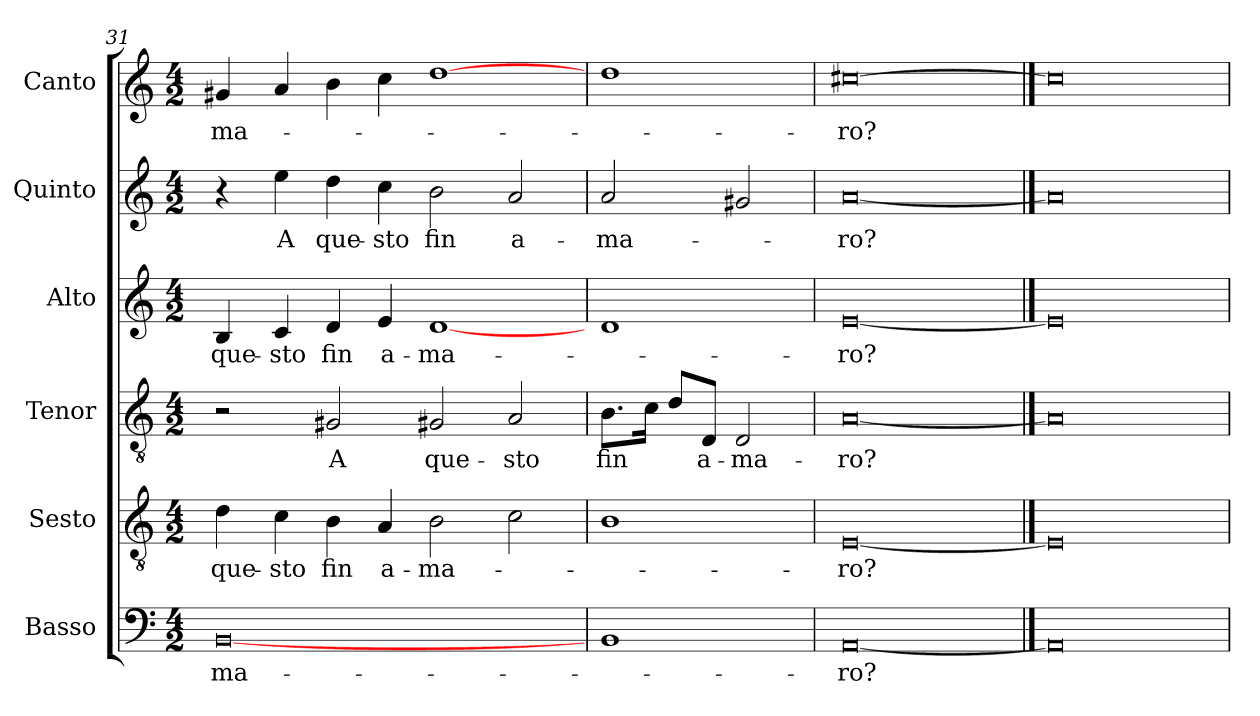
**kern	**text	**kern	**text	**kern	**text	**kern	**text	**kern	**text	**kern	**text
*part6	*part6	*part5	*part5	*part4	*part4	*part3	*part3	*part2	*part2	*part1	*part1
*staff6	*staff6	*staff5	*staff5	*staff4	*staff4	*staff3	*staff3	*staff2	*staff2	*staff1	*staff1
*I"Basso	*	*I"Sesto	*	*I"Tenor	*	*I"Alto	*	*I"Quinto	*	*I"Canto	*
*I'B	*	*I'S	*	*I'T	*	*I'A	*	*I'Q	*	*I'C	*
*clefF4	*	*clefGv2	*	*clefGv2	*	*clefG2	*	*clefG2	*	*clefG2	*
*k[]	*	*k[]	*	*k[]	*	*k[]	*	*k[]	*	*k[]	*
*C:	*	*C:	*	*C:	*	*C:	*	*C:	*	*C:	*
*M4/2	*	*M4/2	*	*M4/2	*	*M4/2	*	*M4/2	*	*M4/2	*
=31	=31	=31	=31	=31	=31	=31	=31	=31	=31	=31	=31
[0BB	-ma-	4d	que-	2r	.	4B	que-	4r	.	4g#X	-ma-
.	.	4c	-sto	.	.	4c	-sto	4ee	A	4a	.
.	.	4B	fin	2G#X	A	4d	fin	4dd	que-	4b	.
.	.	4A	a-	.	.	4e	a-	4cc	-sto	4cc	.
.	.	2B	-ma-	2G#X	que-	[1d	-ma-	2b	fin	[1dd	.
.	.	2c	.	2A	-sto	.	.	2a	a-	.	.
=32	=32	=32	=32	=32	=32	=32	=32	=32	=32	=32	=32
1BB	.	1B	.	8.BL	fin	1d	.	2a	-ma-	1dd	.
.	.	.	.	16cJk	.	.	.	.	.	.	.
.	.	.	.	8dL	.	.	.	.	.	.	.
.	.	.	.	8DJ	a-	.	.	.	.	.	.
.	.	.	.	2D	-ma-	.	.	2g#X	.	.	.
=33	=33	=33	=33	=33	=33	=33	=33	=33	=33	=33	=33
[0AA	-ro?	[0E	-ro?	[0A	-ro?	[0e	-ro?	[0a	-ro?	[0cc#X	-ro?
==34	==34	==34	==34	==34	==34	==34	==34	==34	==34	==34	==34
0AA]	.	0E]	.	0A]	.	0e]	.	0a]	.	0cc#]	.
=	=	=	=	=	=	=	=	=	=	=	=
*-	*-	*-	*-	*-	*-	*-	*-	*-	*-	*-	*-
